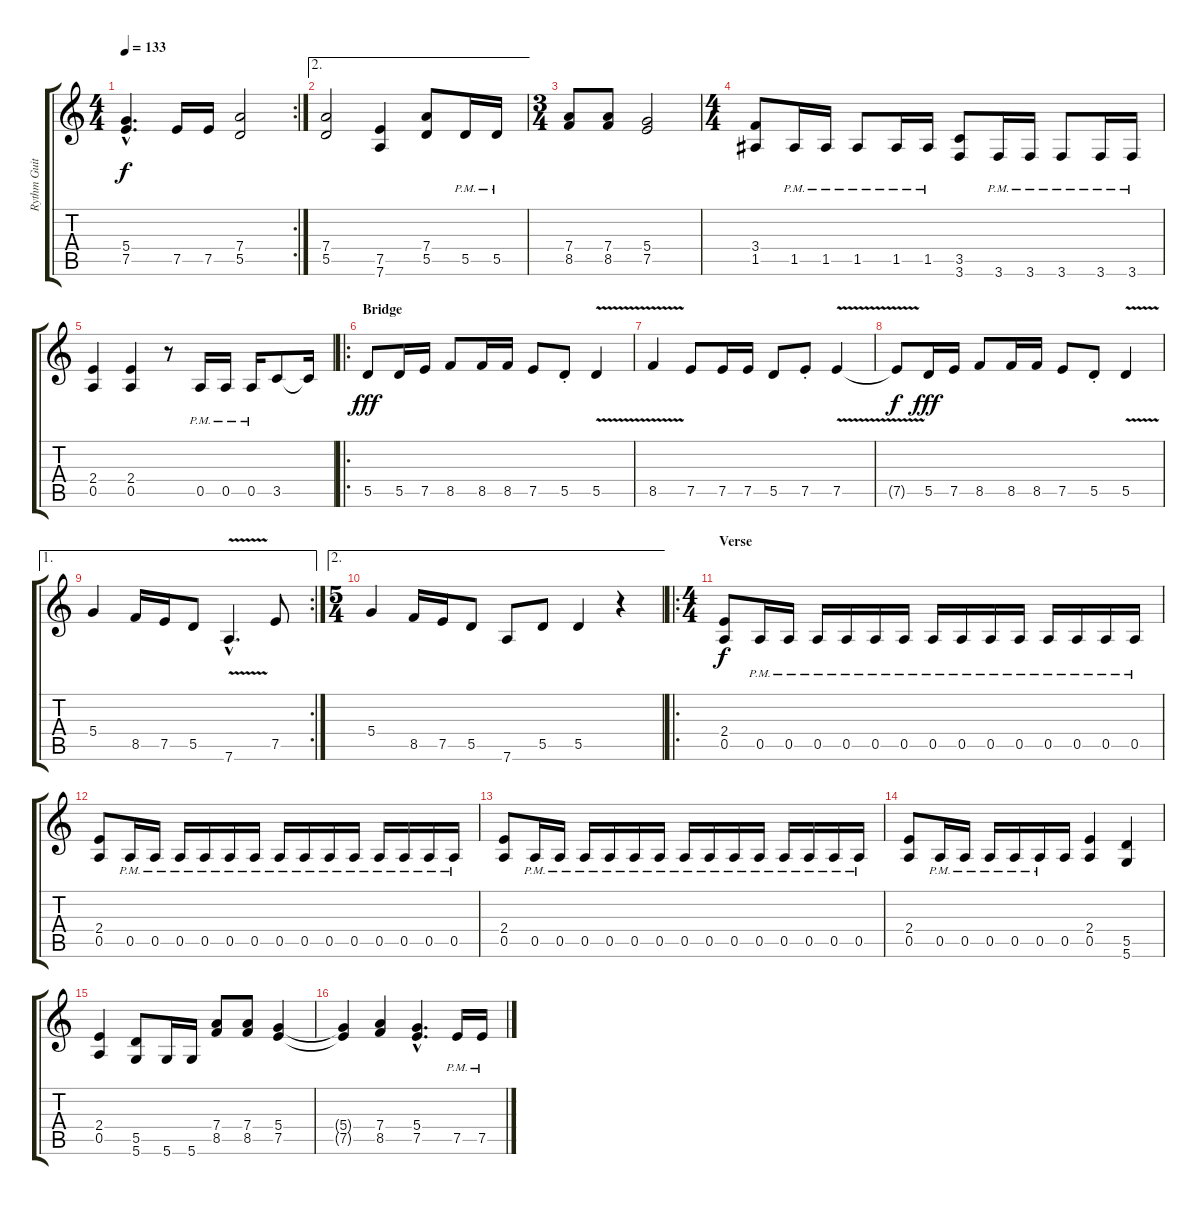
\track ("Rythm Guitars" "Rythm Guit") {instrument distortionguitar}
\staff {score tabs}
\tuning (E4 B3 G3 D3 A2 D2) {hide}
\rc 2
\ts (4 4)
\tempo 133
\clef g2
\ks c
(5.4{hac} 7.5{hac}).4{d dy f} 7.5.16 7.5.16 (7.4 5.5).2 |
\ae 2
(7.4 5.5).2 (7.5 7.6).4 (7.4 5.5).8 5.5{pm}.16 5.5{pm}.16 |
\ts (3 4)
(7.4 8.5).8 (7.4 8.5).8 (5.4 7.5).2 |
\ts (4 4)
(3.4 1.5).8 1.5{pm}.16 1.5{pm}.16 1.5{pm}.8 1.5{pm}.16 1.5{pm}.16 (3.5 3.6).8 3.6{pm}.16 3.6{pm}.16 3.6{pm}.8 3.6{pm}.16 3.6{pm}.16 |
(2.4 0.5).4 (2.4 0.5).4 r.8 0.5{pm}.16 0.5{pm}.16 0.5{pm}.16 3.5.8 3.5{t}.16 |
\ro
\section ("" "Bridge")
5.5.8{dy fff volume 16} 5.5.16 7.5.16 8.5.8 8.5.16 8.5.16 7.5.8 5.5{st}.8 5.5{v}.4 |
8.5{v}.4 7.5.8 7.5.16 7.5.16 5.5.8 7.5{st}.8 7.5{v}.4 |
7.5{t}.8{dy f} 5.5.16{dy fff} 7.5.16 8.5.8 8.5.16 8.5.16 7.5.8 5.5{st}.8 5.5{v}.4 |
\ae 1
\rc 2
5.4.4 8.5.16 7.5.16 5.5.8 7.6{v hac}.4{d} 7.5.8 |
\ae 2
\ts (5 4)
5.4.4 8.5.16 7.5.16 5.5.8 7.6.8 5.5.8 5.5.4 r.4 |
\ro
\ts (4 4)
\section ("" "Verse")
(2.4 0.5).8{dy f volume 14} 0.5{pm}.16 0.5{pm}.16 0.5{pm}.16 0.5{pm}.16 0.5{pm}.16 0.5{pm}.16 0.5{pm}.16 0.5{pm}.16 0.5{pm}.16 0.5{pm}.16 0.5{pm}.16 0.5{pm}.16 0.5{pm}.16 0.5{pm}.16 |
(2.4 0.5).8 0.5{pm}.16 0.5{pm}.16 0.5{pm}.16 0.5{pm}.16 0.5{pm}.16 0.5{pm}.16 0.5{pm}.16 0.5{pm}.16 0.5{pm}.16 0.5{pm}.16 0.5{pm}.16 0.5{pm}.16 0.5{pm}.16 0.5{pm}.16 |
(2.4 0.5).8 0.5{pm}.16 0.5{pm}.16 0.5{pm}.16 0.5{pm}.16 0.5{pm}.16 0.5{pm}.16 0.5{pm}.16 0.5{pm}.16 0.5{pm}.16 0.5{pm}.16 0.5{pm}.16 0.5{pm}.16 0.5{pm}.16 0.5{pm}.16 |
(2.4 0.5).8 0.5{pm}.16 0.5{pm}.16 0.5{pm}.16 0.5{pm}.16 0.5{pm}.16 0.5.16 (2.4 0.5).4 (5.5 5.6).4 |
(2.4 0.5).4 (5.5 5.6).8 5.6.16 5.6.16 (7.4 8.5).8 (7.4 8.5).8 (5.4 7.5).4 |
(5.4{t} 7.5{t}).4 (7.4 8.5).4 (5.4{hac} 7.5{hac}).4{d} 7.5{pm}.16 7.5{pm}.16
